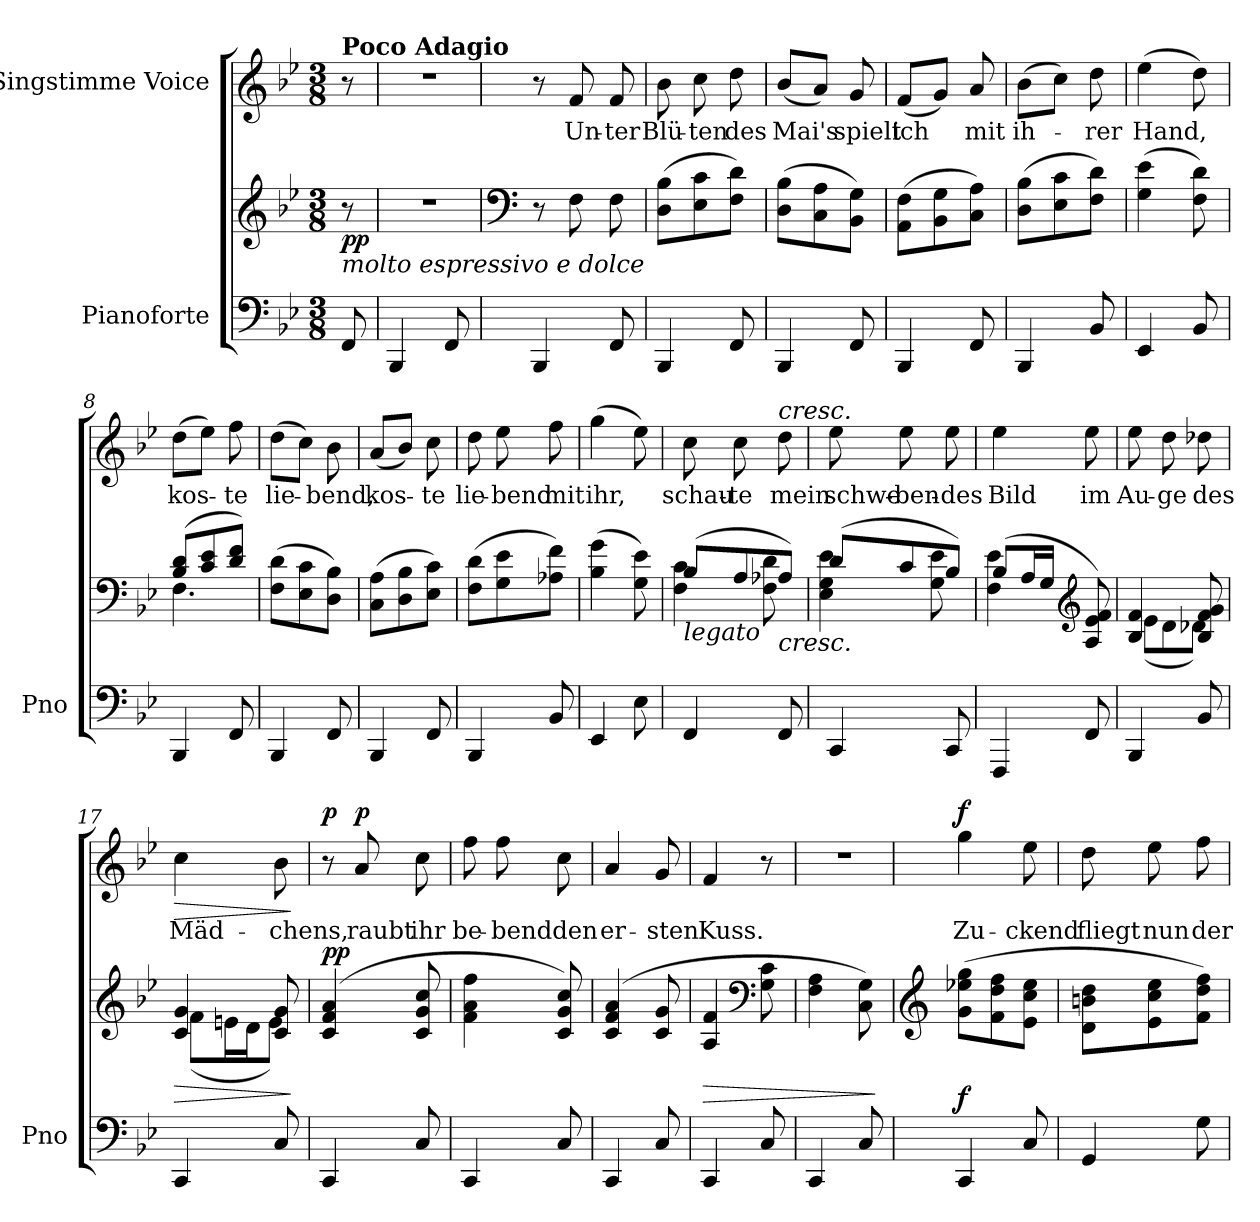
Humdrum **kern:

**kern	**kern	**dynam	**kern	**text	**dynam
*part2	*part2	*part2	*part1	*part1	*part1
*staff3	*staff2	*staff2/3	*staff1	*staff1	*staff1
*I"Pianoforte	*	*	*I"Singstimme Voice	*	*
*I'Pno	*	*	*	*	*
*clefF4	*clefG2	*	*clefG2	*	*
*k[b-e-]	*k[b-e-]	*	*k[b-e-]	*	*
*M3/8	*M3/8	*	*M3/8	*	*
=	=	=	=	=	=
!	!	!	!LO:TX:a:B:t=Poco Adagio	!	!
!	!LO:TX:b:i:t=molto espressivo e dolce	!	!	!	!
!	!	!LO:DY:b	!	!	!
8FF/	8r	pp	8r	.	.
=1	=1	=1	=1	=1	=1
4BBB-/	4.r	.	4.r	.	.
8FF/	.	.	.	.	.
=2	=2	=2	=2	=2	=2
*	*clefF4	*	*	*	*
4BBB-/	8r	.	8r	.	.
!	!	!	!	!LO:LY:b	!LO:DY:a
!	!	!	!	!	!LO:DY:n=1:a
.	8F\	.	8f/	Un-	p other-dynamics
!	!	!	!	!LO:LY:b	!
8FF/	8F\	.	8f/	-ter	.
=3	=3	=3	=3	=3	=3
!	!	!	!	!LO:LY:b	!
4BBB-/	(>8D\ 8B-\L	.	8b-\	Blü-	.
!	!	!	!	!LO:LY:b	!
.	8E-\ 8c\	.	8cc\	-ten	.
!	!	!	!	!LO:LY:b	!
8FF/	8F\ 8d\J)	.	8dd\	des	.
=4	=4	=4	=4	=4	=4
!	!	!	!	!LO:LY:b	!
4BBB-/	(>8D\ 8B-\L	.	(<8b-/L	Mai's	.
.	8C\ 8A\	.	8a/J)	.	.
!	!	!	!	!LO:LY:b	!
8FF/	8BB-\ 8G\J)	.	8g/	spielt	.
=5	=5	=5	=5	=5	=5
!	!	!	!	!LO:LY:b	!
4BBB-/	(>8AA\ 8F\L	.	(<8f/L	ich	.
.	8BB-\ 8G\	.	8g/J)	.	.
!	!	!	!	!LO:LY:b	!
8FF/	8C\ 8A\J)	.	8a/	mit	.
=6	=6	=6	=6	=6	=6
!	!	!	!	!LO:LY:b	!
4BBB-/	(>8D\ 8B-\L	.	(>8b-\L	ih-	.
.	8E-\ 8c\	.	8cc\J)	.	.
!	!	!	!	!LO:LY:b	!
8BB-/	8F\ 8d\J)	.	8dd\	-rer	.
!!LO:LB:g=z
=7	=7	=7	=7	=7	=7
!	!	!	!	!LO:LY:b	!
4EE-/	(>4G\ 4e-\	.	(>4ee-\	Hand,	.
8BB-/	8F\ 8d\)	.	8dd\)	.	.
=8	=8	=8	=8	=8	=8
*	*^	*	*	*	*
!	!	!	!	!	!LO:LY:b	!
4BBB-/	(>8B-/ 8d/L	4.F\	.	(>8dd\L	kos-	.
.	8c/ 8e-/	.	.	8ee-\J)	.	.
!	!	!	!	!	!LO:LY:b	!
8FF/	8d/ 8f/J)	.	.	8ff\	-te	.
*	*v	*v	*	*	*	*
=9	=9	=9	=9	=9	=9
!	!	!	!	!LO:LY:b	!
4BBB-/	(>8F\ 8d\L	.	(>8dd\L	lie-	.
.	8E-\ 8c\	.	8cc\J)	.	.
!	!	!	!	!LO:LY:b	!
8FF/	8D\ 8B-\J)	.	8b-\	bend,	.
=10	=10	=10	=10	=10	=10
!	!	!	!	!LO:LY:b	!
4BBB-/	(>8C\ 8A\L	.	(<8a/L	kos-	.
.	8D\ 8B-\	.	8b-/J)	.	.
!	!	!	!	!LO:LY:b	!
8FF/	8E-\ 8c\J)	.	8cc\	-te	.
=11	=11	=11	=11	=11	=11
!	!	!	!	!LO:LY:b	!
4BBB-/	(>8F\ 8d\L	.	8dd\	lie-	.
!	!	!	!	!LO:LY:b	!
.	8G\ 8e-\	.	8ee-\	-bend	.
!	!	!	!	!LO:LY:b	!
8BB-/	8A-X\ 8f\J)	.	8ff\	mit	.
=12	=12	=12	=12	=12	=12
!	!	!	!	!LO:LY:b	!
4EE-/	(>4B-\ 4g\	.	(>4gg\	ihr,	.
8E-\	8G\ 8e-\)	.	8ee-\)	.	.
=13	=13	=13	=13	=13	=13
*	*^	*	*	*	*
!	!LO:TX:b:i:t=legato	!	!	!	!	!
!	!	!	!	!	!LO:LY:b	!
4FF/	(>8B-/L	4F\ 4c\	.	8cc\	schau-	.
!	!	!	!	!	!LO:LY:b	!
.	8A/	.	.	8cc\	-te	.
!	!	!	!	!LO:TX:a:i:t=cresc.	!	!
!	!LO:TX:b:i:t=cresc.	!	!	!	!	!
!	!	!	!	!	!LO:LY:b	!
8FF/	8A-X/J)	8F\ 8d\	.	8dd\	mein	.
=14	=14	=14	=14	=14	=14	=14
!	!	!	!	!	!LO:LY:b	!
4CC/	(>8d/L	4E-\ 4G\ 4e-\	.	8ee-\	schwe-	.
!	!	!	!	!	!LO:LY:b	!
.	8c/	.	.	8ee-\	-ben-	.
!	!	!	!	!	!LO:LY:b	!
8CC/	8B-/J)	8G\ 8e-\	.	8ee-\	-des	.
!!LO:LB:g=z
=15	=15	=15	=15	=15	=15	=15
!	!	!	!	!	!LO:LY:b	!
4FFF/	(>8B-/L	4F\ 4e-\	.	4ee-\	Bild	.
.	16A/L	.	.	.	.	.
.	16G/JJ	.	.	.	.	.
*	*clefG2	*	*	*	*	*
!	!	!	!	!	!LO:LY:b	!
8FF/	8A/ 8e-/ 8f/)	8ryy	.	8ee-\	im	.
=16	=16	=16	=16	=16	=16	=16
!	!	!	!	!	!LO:LY:b	!
4BBB-/	4B-/ 4f/	(<8e-\L	.	8ee-\	Au-	.
!	!	!	!	!	!LO:LY:b	!
.	.	8d\	.	8dd\	-ge	.
!	!	!	!	!	!LO:LY:b	!
8BB-/	8B-/ 8f/ 8g/	8d-X\J)	.	8dd-X\	des	.
=17	=17	=17	=17	=17	=17	=17
!	!	!	!LO:HP:b	!	!LO:LY:b	!LO:HP:b
4CC/	4c/ 4g/	(<8f\L	>	4cc\	Mäd-	>
.	.	16en\L	.	.	.	.
.	.	16d\J	.	.	.	.
!	!	!	!	!	!LO:LY:b	!
8C/	8c/ 8g/	8e\J)	.	8b-\	-chens,	.
*	*v	*v	*	*	*	*
.	.	]	.	.	]
=18	=18	=18	=18	=18	=18
!	!	!LO:DY:b	!	!	!
!	!	!LO:DY:n=1:a	!	!	!LO:DY:a
4CC/	(>4c/ 4f/ 4a/	p p	8r	.	p
!	!	!	!	!LO:LY:b	!LO:DY:a
.	.	.	8a/	raubt	p
!	!	!	!	!LO:LY:b	!
8C/	8c/ 8g/ 8cc/	.	8cc\	ihr	.
=19	=19	=19	=19	=19	=19
!	!	!	!	!LO:LY:b	!
4CC/	4f\ 4a\ 4ff\	.	8ff\	be-	.
!	!	!	!	!LO:LY:b	!
.	.	.	8ff\	-bend	.
!	!	!	!	!LO:LY:b	!
8C/	8c/ 8g/ 8cc/)	.	8cc\	den	.
=20	=20	=20	=20	=20	=20
!	!	!	!	!LO:LY:b	!
4CC/	(>4c/ 4f/ 4a/	.	4a/	er-	.
!	!	!	!	!LO:LY:b	!
8C/	8c/ 8g/	.	8g/	-sten	.
=21	=21	=21	=21	=21	=21
!	!	!LO:HP:b	!	!LO:LY:b	!
4CC/	4A/ 4f/	>	4f/	Kuss.	.
*	*clefF4	*	*	*	*
8C/	8G\ 8c\	.	8r	.	.
=22	=22	=22	=22	=22	=22
4CC/	4F\ 4A\	.	4.r	.	.
8C/	8C\ 8G\)	.	.	.	.
.	.	]	.	.	.
!!LO:PB:g=z
=23	=23	=23	=23	=23	=23
*	*clefG2	*	*	*	*
!	!	!LO:DY:a=2	!	!LO:LY:b	!LO:DY:a
4CC/	(>8g\ 8ee-X\ 8gg\L	f	4gg\	Zu-	f
.	8f\ 8dd\ 8ff\	.	.	.	.
!	!	!	!	!LO:LY:b	!
8C/	8e-\ 8cc\ 8ee-\J	.	8ee-\	-ckend	.
=24	=24	=24	=24	=24	=24
!	!	!	!	!LO:LY:b	!
4GG/	8d\ 8bn\ 8dd\L	.	8dd\	fliegt	.
!	!	!	!	!LO:LY:b	!
.	8e-\ 8cc\ 8ee-\	.	8ee-\	nun	.
!	!	!	!	!LO:LY:b	!
8G\	8f\ 8dd\ 8ff\J)	.	8ff\	der	.
=	=	=	=	=	=
*-	*-	*-	*-	*-	*-
